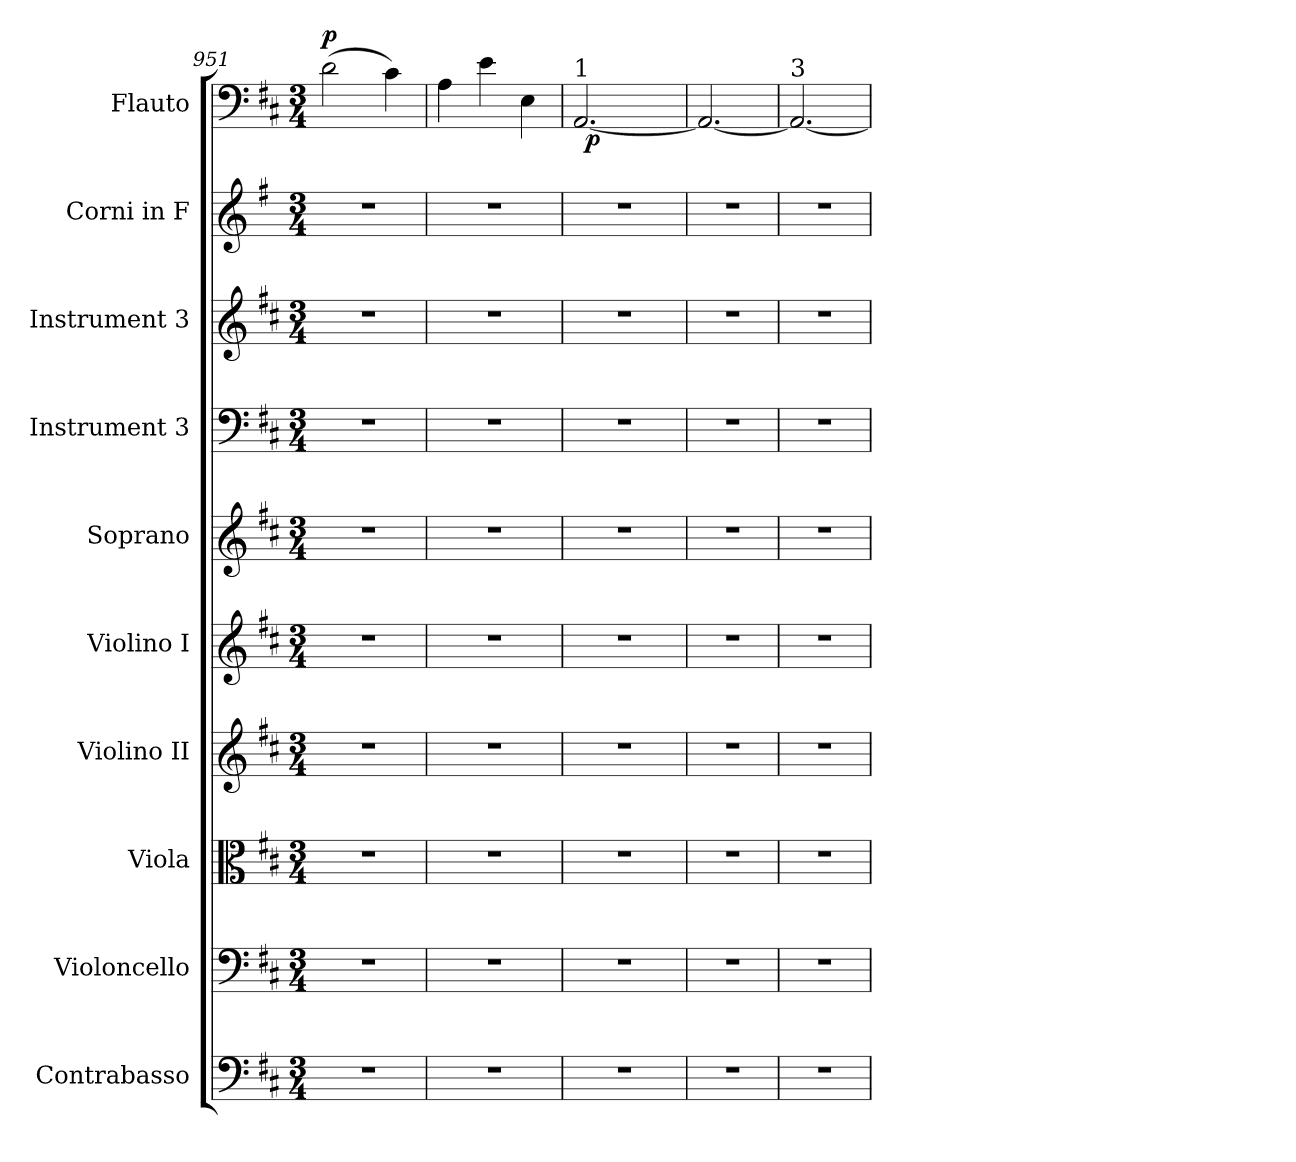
**kern	**kern	**kern	**kern	**kern	**kern	**kern	**kern	**kern	**kern	**dynam
*part10	*part9	*part8	*part7	*part6	*part5	*part4	*part3	*part2	*part1	*part1
*staff10	*staff9	*staff8	*staff7	*staff6	*staff5	*staff4	*staff3	*staff2	*staff1	*staff1
*I"Contrabasso	*I"Violoncello	*I"Viola	*I"Violino II	*I"Violino I	*I"Soprano	*I"Instrument 3	*I"Instrument 3	*I"Corni in F	*I"Flauto	*
*I'Cb.	*I'Vc.	*I'Vla.	*I'Vln. II	*I'Vln. I	*I'S	*	*	*I'Cor.	*I'Fl.	*
*clefF4	*clefF4	*clefC3	*clefG2	*clefG2	*clefG2	*clefF4	*clefG2	*clefG2	*clefF4	*
*ITrd1c2	*ITrd1c2	*ITrd1c2	*ITrd1c2	*ITrd1c2	*ITrd1c2	*ITrd1c2	*ITrd1c2	*ITrd4c7	*ITrd1c2	*
*k[]	*k[]	*k[]	*k[]	*k[]	*k[]	*k[]	*k[]	*k[]	*k[]	*
*C:	*C:	*C:	*C:	*C:	*C:	*C:	*C:	*C:	*C:	*
*M3/4	*M3/4	*M3/4	*M3/4	*M3/4	*M3/4	*M3/4	*M3/4	*M3/4	*M3/4	*
=951	=951	=951	=951	=951	=951	=951	=951	=951	=951	=951
!	!	!	!	!	!	!	!	!	!	!LO:DY:a
2.r	2.r	2.r	2.r	2.r	2.r	2.r	2.r	2.r	(>2c\	p
.	.	.	.	.	.	.	.	.	4B\)	.
=952	=952	=952	=952	=952	=952	=952	=952	=952	=952	=952
2.r	2.r	2.r	2.r	2.r	2.r	2.r	2.r	2.r	4G\	.
.	.	.	.	.	.	.	.	.	4d\	.
.	.	.	.	.	.	.	.	.	4D\	.
=953	=953	=953	=953	=953	=953	=953	=953	=953	=953	=953
*	*	*	*	*	*	*	*	*	*^	*
!	!	!	!	!	!	!	!	!	!LO:TX:a:t=1	!	!
2.r	2.r	2.r	2.r	2.r	2.r	2.r	2.r	2.r	[<2.GG/	32ryy	.
!	!	!	!	!	!	!	!	!	!	!	!LO:DY:b
.	.	.	.	.	.	.	.	.	.	2ryy	p
.	.	.	.	.	.	.	.	.	.	8..ryy	.
!!LO:PB:g=z
=954	=954	=954	=954	=954	=954	=954	=954	=954	=954	=954	=954
!	!	!	!	!	!	!	!	!	!LO:TX:a:t=2	!	!
*	*	*	*	*	*	*	*	*	*v	*v	*
2.r	2.r	2.r	2.r	2.r	2.r	2.r	2.r	2.r	2.GG/_<	.
=955	=955	=955	=955	=955	=955	=955	=955	=955	=955	=955
!	!	!	!	!	!	!	!	!	!LO:TX:a:t=3	!
2.r	2.r	2.r	2.r	2.r	2.r	2.r	2.r	2.r	2.GG/_<	.
=	=	=	=	=	=	=	=	=	=	=
*-	*-	*-	*-	*-	*-	*-	*-	*-	*-	*-
